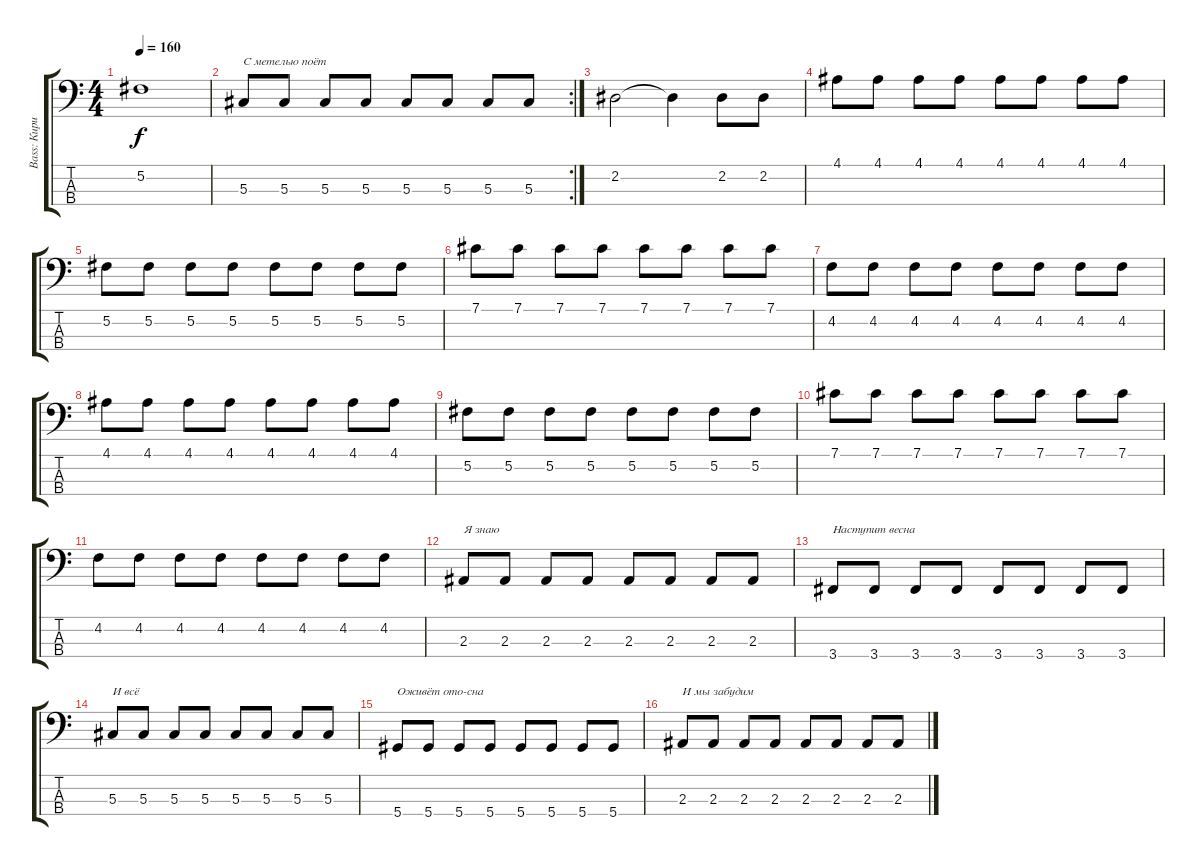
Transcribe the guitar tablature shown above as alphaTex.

\track ("Bass: Кирилл" "Bass: Кири") {instrument electricbasspick}
\staff {score tabs}
\tuning (Gb2 Db2 Ab1 Eb1) {hide}
\ts (4 4)
\tempo 160
\clef f4
\ks c
5.2.1{dy f} |
\rc 2
5.3.8{txt "С метелью поёт"} 5.3.8 5.3.8 5.3.8 5.3.8 5.3.8 5.3.8 5.3.8 |
2.2.2 2.2{t}.4 2.2.8 2.2.8 |
4.1.8 4.1.8 4.1.8 4.1.8 4.1.8 4.1.8 4.1.8 4.1.8 |
5.2.8 5.2.8 5.2.8 5.2.8 5.2.8 5.2.8 5.2.8 5.2.8 |
7.1.8 7.1.8 7.1.8 7.1.8 7.1.8 7.1.8 7.1.8 7.1.8 |
4.2.8 4.2.8 4.2.8 4.2.8 4.2.8 4.2.8 4.2.8 4.2.8 |
4.1.8 4.1.8 4.1.8 4.1.8 4.1.8 4.1.8 4.1.8 4.1.8 |
5.2.8 5.2.8 5.2.8 5.2.8 5.2.8 5.2.8 5.2.8 5.2.8 |
7.1.8 7.1.8 7.1.8 7.1.8 7.1.8 7.1.8 7.1.8 7.1.8 |
4.2.8 4.2.8 4.2.8 4.2.8 4.2.8 4.2.8 4.2.8 4.2.8 |
2.3.8{txt "Я знаю"} 2.3.8 2.3.8 2.3.8 2.3.8 2.3.8 2.3.8 2.3.8 |
3.4.8{txt "Наступит весна"} 3.4.8 3.4.8 3.4.8 3.4.8 3.4.8 3.4.8 3.4.8 |
5.3.8{txt "И всё"} 5.3.8 5.3.8 5.3.8 5.3.8 5.3.8 5.3.8 5.3.8 |
5.4.8{txt "Оживёт ото-сна"} 5.4.8 5.4.8 5.4.8 5.4.8 5.4.8 5.4.8 5.4.8 |
2.3.8{txt "И мы забудим"} 2.3.8 2.3.8 2.3.8 2.3.8 2.3.8 2.3.8 2.3.8
